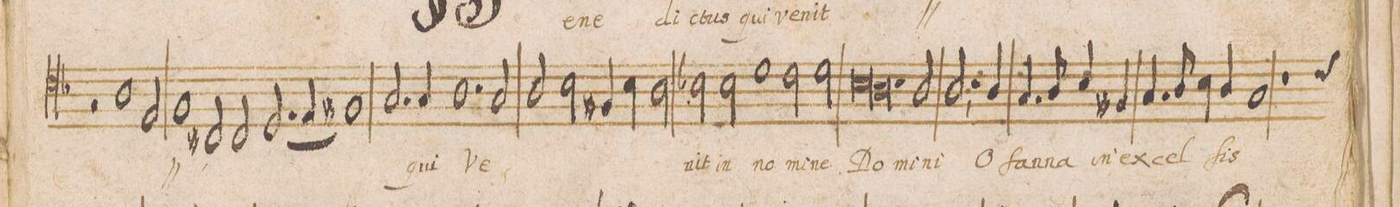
**kern	**text
*I"TENOR	*
*clefC4	*
*k[b-]	*
*met(C|)	*
*M2/1	*
2r	.
1A\	Be-
=12-	=12-
2E/	-ne-
1Fny	-dic-
=13-	=13-
2C#X/	-tus
2C#/	qui
(2.D/	ve-
4E/	.
=14-	=14-
1F#X)	.
2.G/	nit
*	*Xij
4G/	qui
=15-	=15-
1.A	ve-
2G/	.
=16-	=16-
2A/	.
2B-\	.
4F#X/	.
4B-\	.
2A\	.
=17-	=17-
2B-X\	-nit
2B-\	in
1d	no-
=18-	=18-
2c\	-mi-
2d\	-ne
*lig	*
1B-	Do-
=19-	=19-
1.A	.
*Xlig	*
2A/	-mi-
=20-	=20-
2.A,</	-ni
4A/	O-
4.G/	-ſan-
8A/	-na
4B-/	in
4F#X/	ex-
=21-	=21-
4.G/	-cel-
8A/	.
4B-\	.
4A/	.
1G	-ſis
=22-	=22-
1r	.
*custos:c	*
*-	*-
